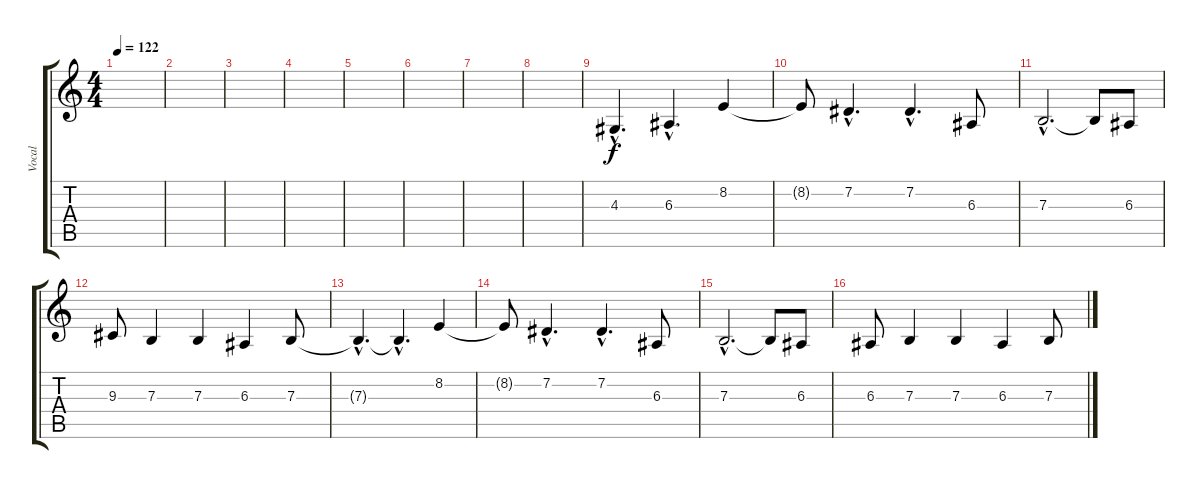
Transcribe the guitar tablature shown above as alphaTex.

\track ("Vocal" "Vocal") {instrument violin}
\staff {score tabs}
\tuning (Db4 Ab3 E3 B2 Gb2 B1) {hide}
\ts (4 4)
\tempo 122
\clef g2
\ks c
|
|
|
|
|
|
|
|
4.3{hac}.4{d} 6.3{hac}.4{d} 8.2.4 |
8.2{t}.8 7.2{hac}.4{d} 7.2{hac}.4{d} 6.3.8 |
7.3{hac}.2{d} 7.3{t}.8 6.3.8 |
9.3.8 7.3.4 7.3.4 6.3.4 7.3.8 |
7.3{hac t}.4{d} 7.3{hac t}.4{d} 8.2.4 |
8.2{t}.8 7.2{hac}.4{d} 7.2{hac}.4{d} 6.3.8 |
7.3{hac}.2{d} 7.3{t}.8 6.3.8 |
6.3.8 7.3.4 7.3.4 6.3.4 7.3.8
